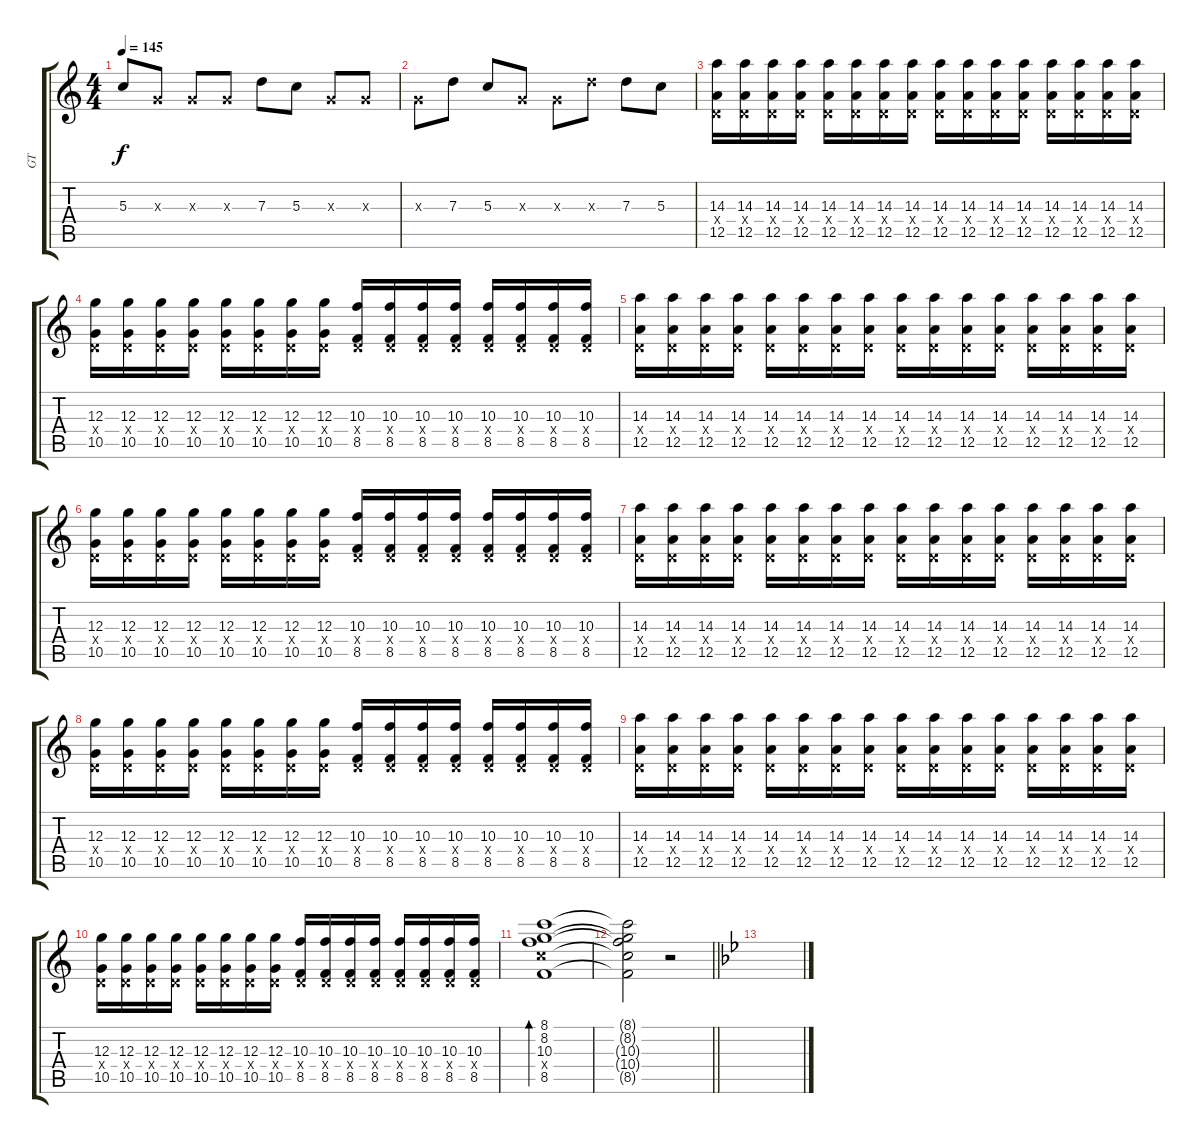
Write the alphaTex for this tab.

\track ("GT" "GT") {instrument overdrivenguitar}
\staff {score tabs}
\tuning (E4 B3 G3 D3 A2 E2) {hide}
\ts (4 4)
\tempo 145
\clef g2
\ks c
5.3.8{dy f} 0.3{x}.8 0.3{x}.8 0.3{x}.8 7.3.8 5.3.8 0.3{x}.8 0.3{x}.8 |
0.3{x}.8 7.3.8 5.3.8 0.3{x}.8 0.3{x}.8 7.3{x}.8 7.3.8 5.3.8 |
(14.3 0.4{x} 12.5).16 (14.3 0.4{x} 12.5).16 (14.3 0.4{x} 12.5).16 (14.3 0.4{x} 12.5).16 (14.3 0.4{x} 12.5).16 (14.3 0.4{x} 12.5).16 (14.3 0.4{x} 12.5).16 (14.3 0.4{x} 12.5).16 (14.3 0.4{x} 12.5).16 (14.3 0.4{x} 12.5).16 (14.3 0.4{x} 12.5).16 (14.3 0.4{x} 12.5).16 (14.3 0.4{x} 12.5).16 (14.3 0.4{x} 12.5).16 (14.3 0.4{x} 12.5).16 (14.3 0.4{x} 12.5).16 |
(12.3 0.4{x} 10.5).16 (12.3 0.4{x} 10.5).16 (12.3 0.4{x} 10.5).16 (12.3 0.4{x} 10.5).16 (12.3 0.4{x} 10.5).16 (12.3 0.4{x} 10.5).16 (12.3 0.4{x} 10.5).16 (12.3 0.4{x} 10.5).16 (10.3 0.4{x} 8.5).16 (10.3 0.4{x} 8.5).16 (10.3 0.4{x} 8.5).16 (10.3 0.4{x} 8.5).16 (10.3 0.4{x} 8.5).16 (10.3 0.4{x} 8.5).16 (10.3 0.4{x} 8.5).16 (10.3 0.4{x} 8.5).16 |
(14.3 0.4{x} 12.5).16 (14.3 0.4{x} 12.5).16 (14.3 0.4{x} 12.5).16 (14.3 0.4{x} 12.5).16 (14.3 0.4{x} 12.5).16 (14.3 0.4{x} 12.5).16 (14.3 0.4{x} 12.5).16 (14.3 0.4{x} 12.5).16 (14.3 0.4{x} 12.5).16 (14.3 0.4{x} 12.5).16 (14.3 0.4{x} 12.5).16 (14.3 0.4{x} 12.5).16 (14.3 0.4{x} 12.5).16 (14.3 0.4{x} 12.5).16 (14.3 0.4{x} 12.5).16 (14.3 0.4{x} 12.5).16 |
(12.3 0.4{x} 10.5).16 (12.3 0.4{x} 10.5).16 (12.3 0.4{x} 10.5).16 (12.3 0.4{x} 10.5).16 (12.3 0.4{x} 10.5).16 (12.3 0.4{x} 10.5).16 (12.3 0.4{x} 10.5).16 (12.3 0.4{x} 10.5).16 (10.3 0.4{x} 8.5).16 (10.3 0.4{x} 8.5).16 (10.3 0.4{x} 8.5).16 (10.3 0.4{x} 8.5).16 (10.3 0.4{x} 8.5).16 (10.3 0.4{x} 8.5).16 (10.3 0.4{x} 8.5).16 (10.3 0.4{x} 8.5).16 |
(14.3 0.4{x} 12.5).16 (14.3 0.4{x} 12.5).16 (14.3 0.4{x} 12.5).16 (14.3 0.4{x} 12.5).16 (14.3 0.4{x} 12.5).16 (14.3 0.4{x} 12.5).16 (14.3 0.4{x} 12.5).16 (14.3 0.4{x} 12.5).16 (14.3 0.4{x} 12.5).16 (14.3 0.4{x} 12.5).16 (14.3 0.4{x} 12.5).16 (14.3 0.4{x} 12.5).16 (14.3 0.4{x} 12.5).16 (14.3 0.4{x} 12.5).16 (14.3 0.4{x} 12.5).16 (14.3 0.4{x} 12.5).16 |
(12.3 0.4{x} 10.5).16 (12.3 0.4{x} 10.5).16 (12.3 0.4{x} 10.5).16 (12.3 0.4{x} 10.5).16 (12.3 0.4{x} 10.5).16 (12.3 0.4{x} 10.5).16 (12.3 0.4{x} 10.5).16 (12.3 0.4{x} 10.5).16 (10.3 0.4{x} 8.5).16 (10.3 0.4{x} 8.5).16 (10.3 0.4{x} 8.5).16 (10.3 0.4{x} 8.5).16 (10.3 0.4{x} 8.5).16 (10.3 0.4{x} 8.5).16 (10.3 0.4{x} 8.5).16 (10.3 0.4{x} 8.5).16 |
(14.3 0.4{x} 12.5).16 (14.3 0.4{x} 12.5).16 (14.3 0.4{x} 12.5).16 (14.3 0.4{x} 12.5).16 (14.3 0.4{x} 12.5).16 (14.3 0.4{x} 12.5).16 (14.3 0.4{x} 12.5).16 (14.3 0.4{x} 12.5).16 (14.3 0.4{x} 12.5).16 (14.3 0.4{x} 12.5).16 (14.3 0.4{x} 12.5).16 (14.3 0.4{x} 12.5).16 (14.3 0.4{x} 12.5).16 (14.3 0.4{x} 12.5).16 (14.3 0.4{x} 12.5).16 (14.3 0.4{x} 12.5).16 |
(12.3 0.4{x} 10.5).16 (12.3 0.4{x} 10.5).16 (12.3 0.4{x} 10.5).16 (12.3 0.4{x} 10.5).16 (12.3 0.4{x} 10.5).16 (12.3 0.4{x} 10.5).16 (12.3 0.4{x} 10.5).16 (12.3 0.4{x} 10.5).16 (10.3 0.4{x} 8.5).16 (10.3 0.4{x} 8.5).16 (10.3 0.4{x} 8.5).16 (10.3 0.4{x} 8.5).16 (10.3 0.4{x} 8.5).16 (10.3 0.4{x} 8.5).16 (10.3 0.4{x} 8.5).16 (10.3 0.4{x} 8.5).16 |
(8.1 8.2 10.3 10.4{x} 8.5).1{bd 60} |
\barLineRight lightlight
(8.1{t} 8.2{t} 10.3{t} 10.4{t} 8.5{t}).2 r.2 |
\ks bb
